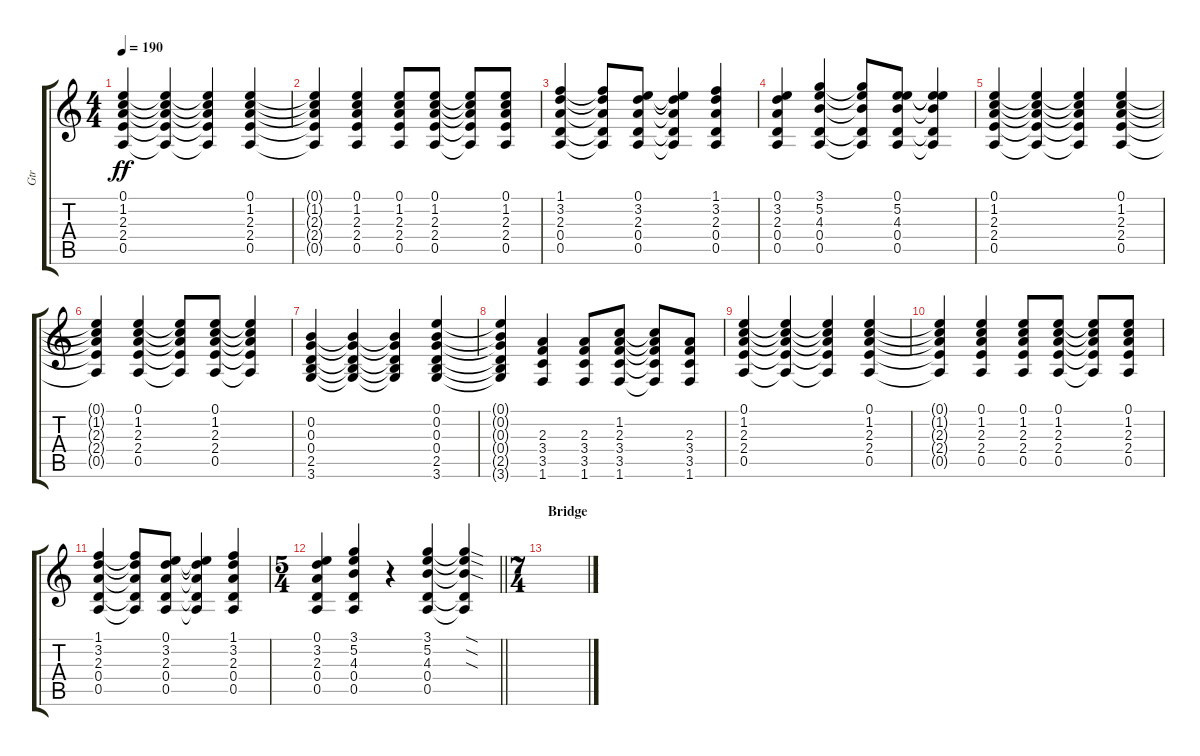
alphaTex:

\track ("Gtr" "Gtr") {instrument electricguitarclean}
\staff {score tabs}
\tuning (E4 B3 G3 D3 A2 E2) {hide}
\ts (4 4)
\tempo 190
\clef g2
\ks c
(0.1 1.2 2.3 2.4 0.5).4{dy ff} (0.1{t} 1.2{t} 2.3{t} 2.4{t} 0.5{t}).4 (0.1{t} 1.2{t} 2.3{t} 2.4{t} 0.5{t}).4 (0.1 1.2 2.3 2.4 0.5).4 |
(0.1{t} 1.2{t} 2.3{t} 2.4{t} 0.5{t}).4 (0.1 1.2 2.3 2.4 0.5).4 (0.1 1.2 2.3 2.4 0.5).8 (0.1 1.2 2.3 2.4 0.5).8 (0.1{t} 1.2{t} 2.3{t} 2.4{t} 0.5{t}).8 (0.1 1.2 2.3 2.4 0.5).8 |
(1.1 3.2 2.3 0.4 0.5).4 (1.1{t} 3.2{t} 2.3{t} 0.4{t} 0.5{t}).8 (0.1 3.2 2.3 0.4 0.5).8 (0.1{t} 3.2{t} 2.3{t} 0.4{t} 0.5{t}).4 (1.1 3.2 2.3 0.4 0.5).4 |
(0.1 3.2 2.3 0.4 0.5).4 (3.1 5.2 4.3 0.4 0.5).4 (3.1{t} 5.2{t} 4.3{t} 0.4{t} 0.5{t}).8 (0.1 5.2 4.3 0.4 0.5).8 (0.1{t} 5.2{t} 4.3{t} 0.4{t} 0.5{t}).4 |
(0.1 1.2 2.3 2.4 0.5).4 (0.1{t} 1.2{t} 2.3{t} 2.4{t} 0.5{t}).4 (0.1{t} 1.2{t} 2.3{t} 2.4{t} 0.5{t}).4 (0.1 1.2 2.3 2.4 0.5).4 |
(0.1{t} 1.2{t} 2.3{t} 2.4{t} 0.5{t}).4 (0.1 1.2 2.3 2.4 0.5).4 (0.1{t} 1.2{t} 2.3{t} 2.4{t} 0.5{t}).8 (0.1 1.2 2.3 2.4 0.5).8 (0.1{t} 1.2{t} 2.3{t} 2.4{t} 0.5{t}).4 |
(0.2 0.3 0.4 2.5 3.6).4 (0.2{t} 0.3{t} 0.4{t} 2.5{t} 3.6{t}).4 (0.2{t} 0.3{t} 0.4{t} 2.5{t} 3.6{t}).4 (0.1 0.2 0.3 0.4 2.5 3.6).4 |
(0.1{t} 0.2{t} 0.3{t} 0.4{t} 2.5{t} 3.6{t}).4 (2.3 3.4 3.5 1.6).4 (2.3 3.4 3.5 1.6).8 (1.2 2.3 3.4 3.5 1.6).8 (1.2{t} 2.3{t} 3.4{t} 3.5{t} 1.6{t}).8 (2.3 3.4 3.5 1.6).8 |
(0.1 1.2 2.3 2.4 0.5).4 (0.1{t} 1.2{t} 2.3{t} 2.4{t} 0.5{t}).4 (0.1{t} 1.2{t} 2.3{t} 2.4{t} 0.5{t}).4 (0.1 1.2 2.3 2.4 0.5).4 |
(0.1{t} 1.2{t} 2.3{t} 2.4{t} 0.5{t}).4 (0.1 1.2 2.3 2.4 0.5).4 (0.1 1.2 2.3 2.4 0.5).8 (0.1 1.2 2.3 2.4 0.5).8 (0.1{t} 1.2{t} 2.3{t} 2.4{t} 0.5{t}).8 (0.1 1.2 2.3 2.4 0.5).8 |
(1.1 3.2 2.3 0.4 0.5).4 (1.1{t} 3.2{t} 2.3{t} 0.4{t} 0.5{t}).8 (0.1 3.2 2.3 0.4 0.5).8 (0.1{t} 3.2{t} 2.3{t} 0.4{t} 0.5{t}).4 (1.1 3.2 2.3 0.4 0.5).4 |
\ts (5 4)
\barLineRight lightlight
(0.1 3.2 2.3 0.4 0.5).4 (3.1 5.2 4.3 0.4 0.5).4 r.4 (3.1 5.2 4.3 0.4 0.5).4 (3.1{sod t} 5.2{sod t} 4.3{sod t} 0.4{t} 0.5{t}).4 |
\ts (7 4)
\section ("" "Bridge")
